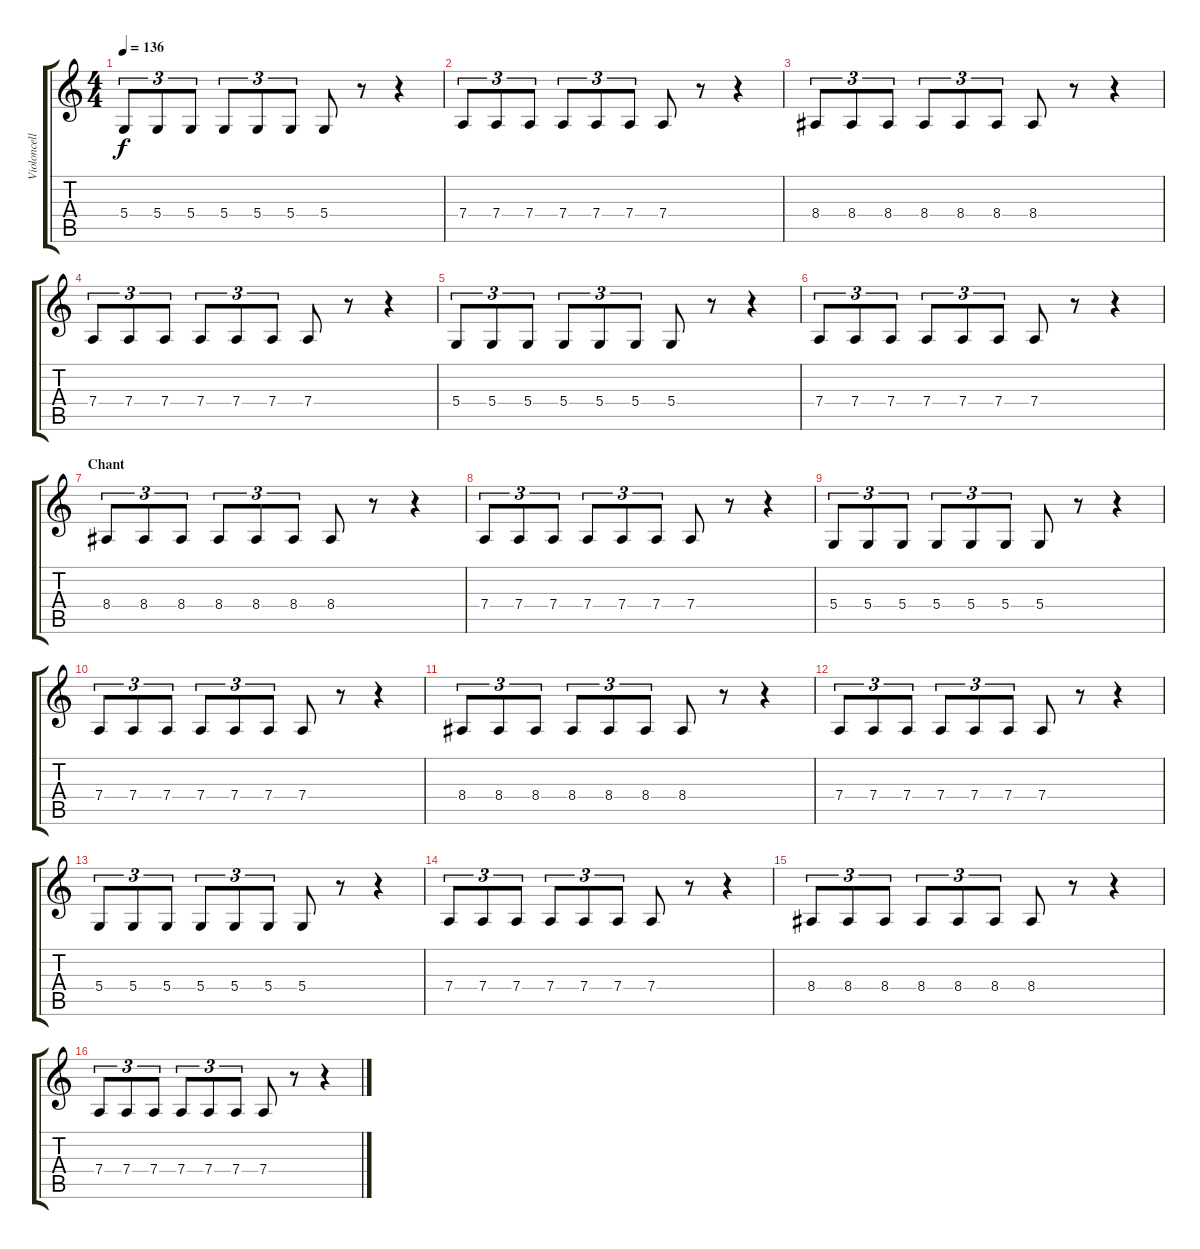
\track ("Violoncelle" "Violoncell") {instrument cello}
\staff {score tabs}
\tuning (E4 B3 G3 D3 A2 E2) {hide}
\ts (4 4)
\tempo 136
\clef g2
\ks c
5.4.8{tu (3 2) dy f instrument cello} 5.4.8{tu (3 2)} 5.4.8{tu (3 2)} 5.4.8{tu (3 2)} 5.4.8{tu (3 2)} 5.4.8{tu (3 2)} 5.4.8 r.8 r.4 |
7.4.8{tu (3 2)} 7.4.8{tu (3 2)} 7.4.8{tu (3 2)} 7.4.8{tu (3 2)} 7.4.8{tu (3 2)} 7.4.8{tu (3 2)} 7.4.8 r.8 r.4 |
8.4.8{tu (3 2)} 8.4.8{tu (3 2)} 8.4.8{tu (3 2)} 8.4.8{tu (3 2)} 8.4.8{tu (3 2)} 8.4.8{tu (3 2)} 8.4.8 r.8 r.4 |
7.4.8{tu (3 2)} 7.4.8{tu (3 2)} 7.4.8{tu (3 2)} 7.4.8{tu (3 2)} 7.4.8{tu (3 2)} 7.4.8{tu (3 2)} 7.4.8 r.8 r.4 |
5.4.8{tu (3 2)} 5.4.8{tu (3 2)} 5.4.8{tu (3 2)} 5.4.8{tu (3 2)} 5.4.8{tu (3 2)} 5.4.8{tu (3 2)} 5.4.8 r.8 r.4 |
7.4.8{tu (3 2)} 7.4.8{tu (3 2)} 7.4.8{tu (3 2)} 7.4.8{tu (3 2)} 7.4.8{tu (3 2)} 7.4.8{tu (3 2)} 7.4.8 r.8 r.4 |
\section ("" "Chant")
8.4.8{tu (3 2)} 8.4.8{tu (3 2)} 8.4.8{tu (3 2)} 8.4.8{tu (3 2)} 8.4.8{tu (3 2)} 8.4.8{tu (3 2)} 8.4.8 r.8 r.4 |
7.4.8{tu (3 2)} 7.4.8{tu (3 2)} 7.4.8{tu (3 2)} 7.4.8{tu (3 2)} 7.4.8{tu (3 2)} 7.4.8{tu (3 2)} 7.4.8 r.8 r.4 |
5.4.8{tu (3 2)} 5.4.8{tu (3 2)} 5.4.8{tu (3 2)} 5.4.8{tu (3 2)} 5.4.8{tu (3 2)} 5.4.8{tu (3 2)} 5.4.8 r.8 r.4 |
7.4.8{tu (3 2)} 7.4.8{tu (3 2)} 7.4.8{tu (3 2)} 7.4.8{tu (3 2)} 7.4.8{tu (3 2)} 7.4.8{tu (3 2)} 7.4.8 r.8 r.4 |
8.4.8{tu (3 2)} 8.4.8{tu (3 2)} 8.4.8{tu (3 2)} 8.4.8{tu (3 2)} 8.4.8{tu (3 2)} 8.4.8{tu (3 2)} 8.4.8 r.8 r.4 |
7.4.8{tu (3 2)} 7.4.8{tu (3 2)} 7.4.8{tu (3 2)} 7.4.8{tu (3 2)} 7.4.8{tu (3 2)} 7.4.8{tu (3 2)} 7.4.8 r.8 r.4 |
5.4.8{tu (3 2)} 5.4.8{tu (3 2)} 5.4.8{tu (3 2)} 5.4.8{tu (3 2)} 5.4.8{tu (3 2)} 5.4.8{tu (3 2)} 5.4.8 r.8 r.4 |
7.4.8{tu (3 2)} 7.4.8{tu (3 2)} 7.4.8{tu (3 2)} 7.4.8{tu (3 2)} 7.4.8{tu (3 2)} 7.4.8{tu (3 2)} 7.4.8 r.8 r.4 |
8.4.8{tu (3 2)} 8.4.8{tu (3 2)} 8.4.8{tu (3 2)} 8.4.8{tu (3 2)} 8.4.8{tu (3 2)} 8.4.8{tu (3 2)} 8.4.8 r.8 r.4 |
7.4.8{tu (3 2)} 7.4.8{tu (3 2)} 7.4.8{tu (3 2)} 7.4.8{tu (3 2)} 7.4.8{tu (3 2)} 7.4.8{tu (3 2)} 7.4.8 r.8 r.4
